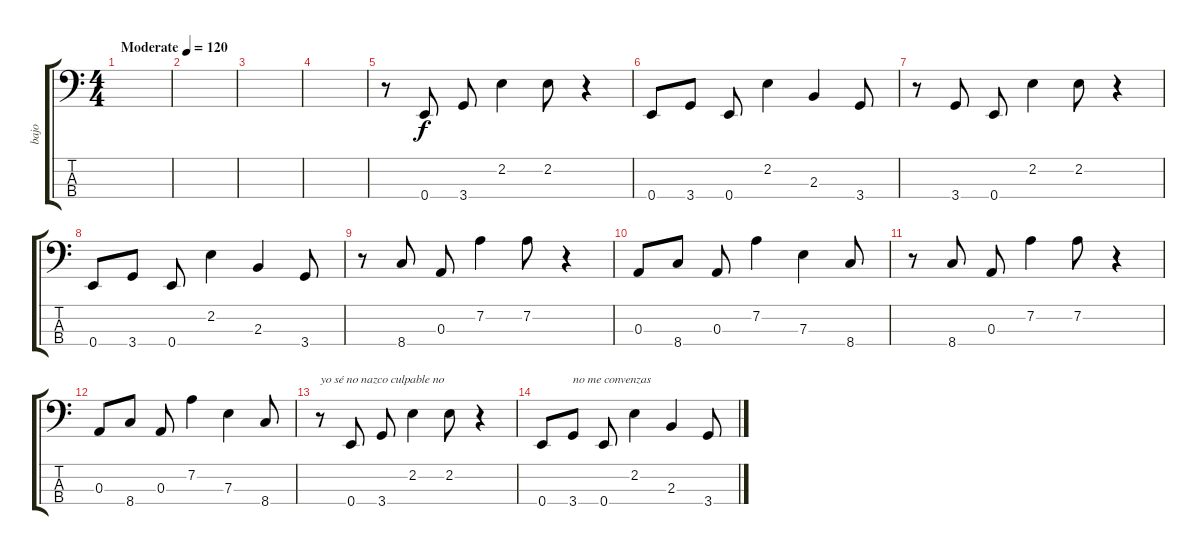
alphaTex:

\track ("bajo" "bajo") {instrument electricbassfinger}
\staff {score tabs}
\tuning (G2 D2 A1 E1) {hide}
\ts (4 4)
\tempo (120 "Moderate")
\clef f4
\ks c
|
|
|
|
r.8 0.4.8 3.4.8 2.2.4 2.2.8 r.4 |
0.4.8 3.4.8 0.4.8 2.2.4 2.3.4 3.4.8 |
r.8 3.4.8 0.4.8 2.2.4 2.2.8 r.4 |
0.4.8 3.4.8 0.4.8 2.2.4 2.3.4 3.4.8 |
r.8 8.4.8 0.3.8 7.2.4 7.2.8 r.4 |
0.3.8 8.4.8 0.3.8 7.2.4 7.3.4 8.4.8 |
r.8 8.4.8 0.3.8 7.2.4 7.2.8 r.4 |
0.3.8 8.4.8 0.3.8 7.2.4 7.3.4 8.4.8 |
r.8{txt "yo sé no nazco culpable no"} 0.4.8 3.4.8 2.2.4 2.2.8 r.4 |
0.4.8 3.4.8{txt "no me convenzas"} 0.4.8 2.2.4 2.3.4 3.4.8
